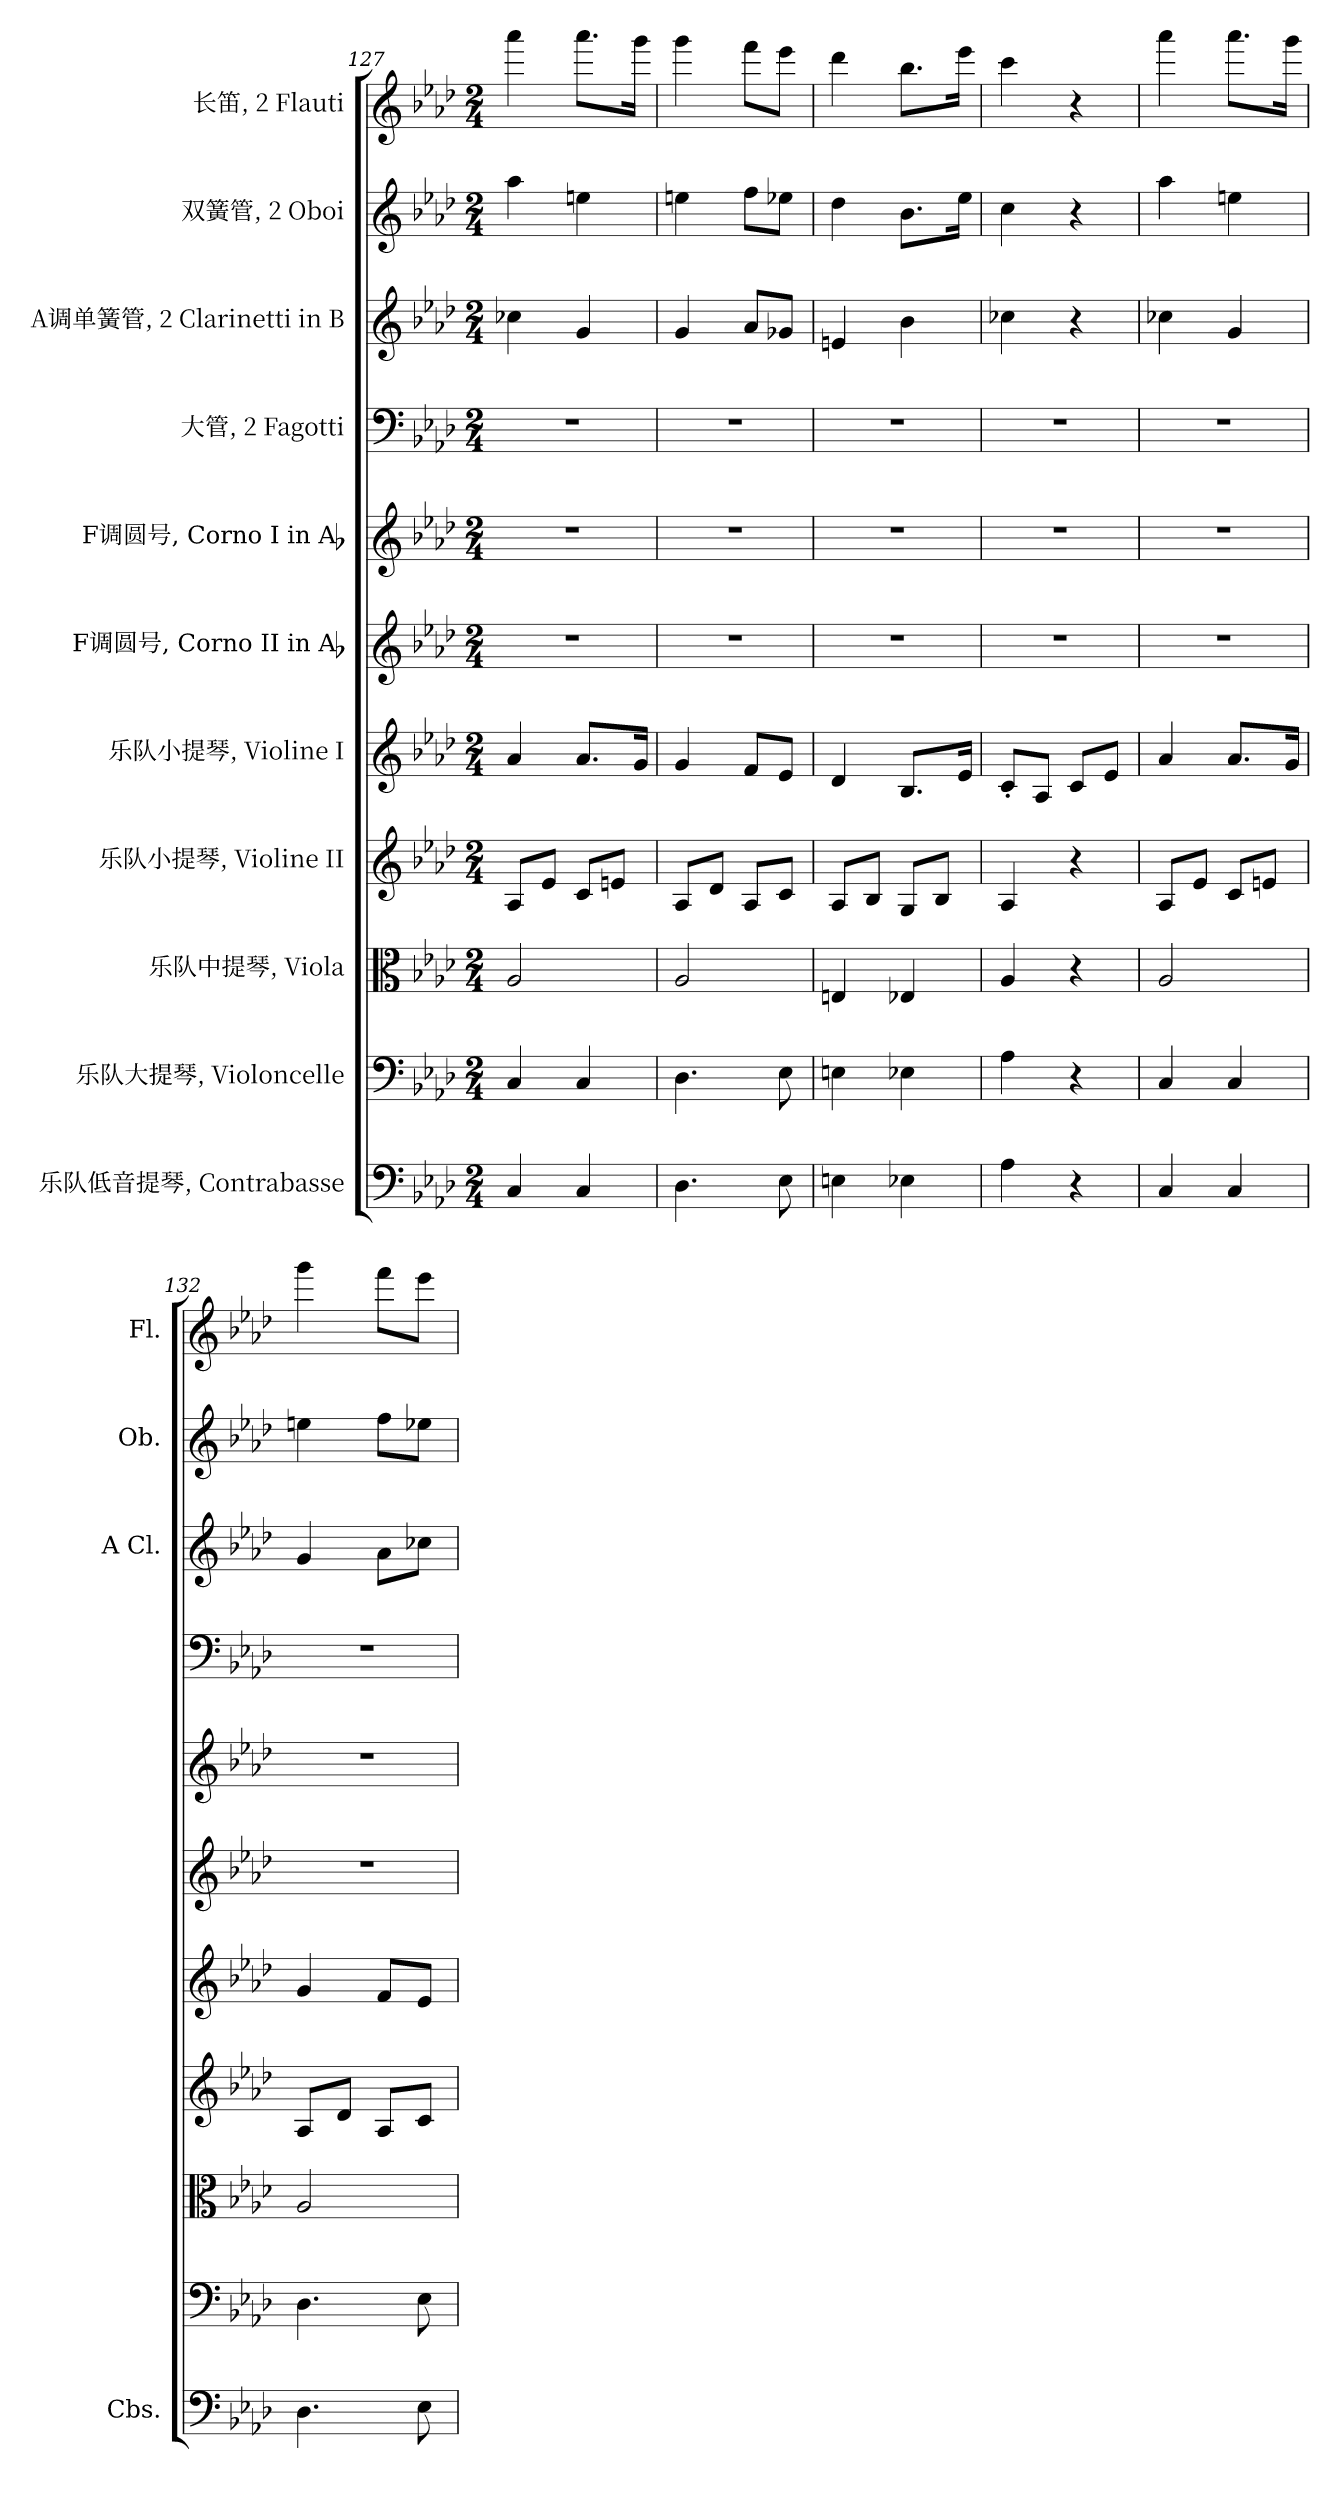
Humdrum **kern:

**kern	**kern	**kern	**kern	**kern	**kern	**kern	**kern	**kern	**kern	**kern
*part11	*part10	*part9	*part8	*part7	*part6	*part5	*part4	*part3	*part2	*part1
*staff11	*staff10	*staff9	*staff8	*staff7	*staff6	*staff5	*staff4	*staff3	*staff2	*staff1
*I"乐队低音提琴, Contrabasse	*I"乐队大提琴, Violoncelle	*I"乐队中提琴, Viola	*I"乐队小提琴, Violine II	*I"乐队小提琴, Violine I	*I"F调圆号, Corno II in Ab	*I"F调圆号, Corno I in Ab	*I"大管, 2 Fagotti	*I"A调单簧管, 2 Clarinetti in B	*I"双簧管, 2 Oboi	*I"长笛, 2 Flauti
*I'Cbs.	*	*	*	*	*	*	*	*I'A Cl.	*I'Ob.	*I'Fl.
*clefF4	*clefF4	*clefC3	*clefG2	*clefG2	*clefG2	*clefG2	*clefF4	*clefG2	*clefG2	*clefG2
*ITrd7c12	*	*	*	*	*ITrd4c7	*ITrd4c7	*	*ITrd2c3	*	*
*k[b-e-a-d-]	*k[b-e-a-d-]	*k[b-e-a-d-]	*k[b-e-a-d-]	*k[b-e-a-d-]	*k[b-e-a-d-g-]	*k[b-e-a-d-g-]	*k[b-e-a-d-]	*k[b-]	*k[b-e-a-d-]	*k[b-e-a-d-]
*M2/4	*M2/4	*M2/4	*M2/4	*M2/4	*M2/4	*M2/4	*M2/4	*M2/4	*M2/4	*M2/4
*MM60	*MM60	*MM60	*MM60	*MM60	*MM60	*MM60	*MM60	*MM60	*MM60	*MM60
=127	=127	=127	=127	=127	=127	=127	=127	=127	=127	=127
4CC/	4C/	2A-/	8A-/L	4a-/	2r	2r	2r	4a-X\	4aa-\	4aaa-\
.	.	.	8e-/J	.	.	.	.	.	.	.
*	*	*	*	*	*	*	*	*	*	*MM64
4CC/	4C/	.	8c/L	8.a-/L	.	.	.	4e/	4een\	8.aaa-\L
.	.	.	8en/J	.	.	.	.	.	.	.
.	.	.	.	16g/Jk	.	.	.	.	.	16ggg\Jk
=128	=128	=128	=128	=128	=128	=128	=128	=128	=128	=128
*	*	*	*	*	*	*	*	*	*	*MM60
4.DD-\	4.D-\	2A-/	8A-/L	4g/	2r	2r	2r	4e/	4een\	4ggg\
.	.	.	8d-/J	.	.	.	.	.	.	.
*	*	*	*	*	*	*	*	*	*	*MM64
.	.	.	8A-/L	8f/L	.	.	.	8f/L	8ff\L	8fff\L
8EE-\	8E-\	.	8c/J	8e-/J	.	.	.	8e-X/J	8ee-X\J	8eee-\J
=129	=129	=129	=129	=129	=129	=129	=129	=129	=129	=129
*	*	*	*	*	*	*	*	*	*	*MM59
4EEn\	4En\	4En/	8A-/L	4d-/	2r	2r	2r	4c#X/	4dd-\	4ddd-\
.	.	.	8B-/J	.	.	.	.	.	.	.
*	*	*	*	*	*	*	*	*	*	*MM64
4EE-X\	4E-X\	4E-X/	8G/L	8.B-/L	.	.	.	4g\	8.b-\L	8.bb-\L
.	.	.	8B-/J	.	.	.	.	.	.	.
.	.	.	.	16e-/Jk	.	.	.	.	16ee-\Jk	16eee-\Jk
=130	=130	=130	=130	=130	=130	=130	=130	=130	=130	=130
*	*	*	*	*	*	*	*	*	*	*MM58
4AA-\	4A-\	4A-/	4A-/	8c'/L	2r	2r	2r	4a-X\	4cc\	4ccc\
.	.	.	.	8A-/J	.	.	.	.	.	.
*	*	*	*	*	*	*	*	*	*	*MM62
4r	4r	4r	4r	8c/L	.	.	.	4r	4r	4r
.	.	.	.	8e-/J	.	.	.	.	.	.
!!LO:PB:g=z
=131	=131	=131	=131	=131	=131	=131	=131	=131	=131	=131
*	*	*	*	*	*	*	*	*	*	*MM60
4CC/	4C/	2A-/	8A-/L	4a-/	2r	2r	2r	4a-X\	4aa-\	4aaa-\
.	.	.	8e-/J	.	.	.	.	.	.	.
*	*	*	*	*	*	*	*	*	*	*MM64
4CC/	4C/	.	8c/L	8.a-/L	.	.	.	4e/	4een\	8.aaa-\L
.	.	.	8en/J	.	.	.	.	.	.	.
.	.	.	.	16g/Jk	.	.	.	.	.	16ggg\Jk
=132	=132	=132	=132	=132	=132	=132	=132	=132	=132	=132
*	*	*	*	*	*	*	*	*	*	*MM58
4.DD-\	4.D-\	2A-/	8A-/L	4g/	2r	2r	2r	4e/	4een\	4ggg\
.	.	.	8d-/J	.	.	.	.	.	.	.
*	*	*	*	*	*	*	*	*	*	*MM63
.	.	.	8A-/L	8f/L	.	.	.	8f\L	8ff\L	8fff\L
*	*	*	*	*	*	*	*	*	*	*MM60
8EE-\	8E-\	.	8c/J	8e-/J	.	.	.	8a-X\J	8ee-X\J	8eee-\J
=	=	=	=	=	=	=	=	=	=	=
*-	*-	*-	*-	*-	*-	*-	*-	*-	*-	*-
